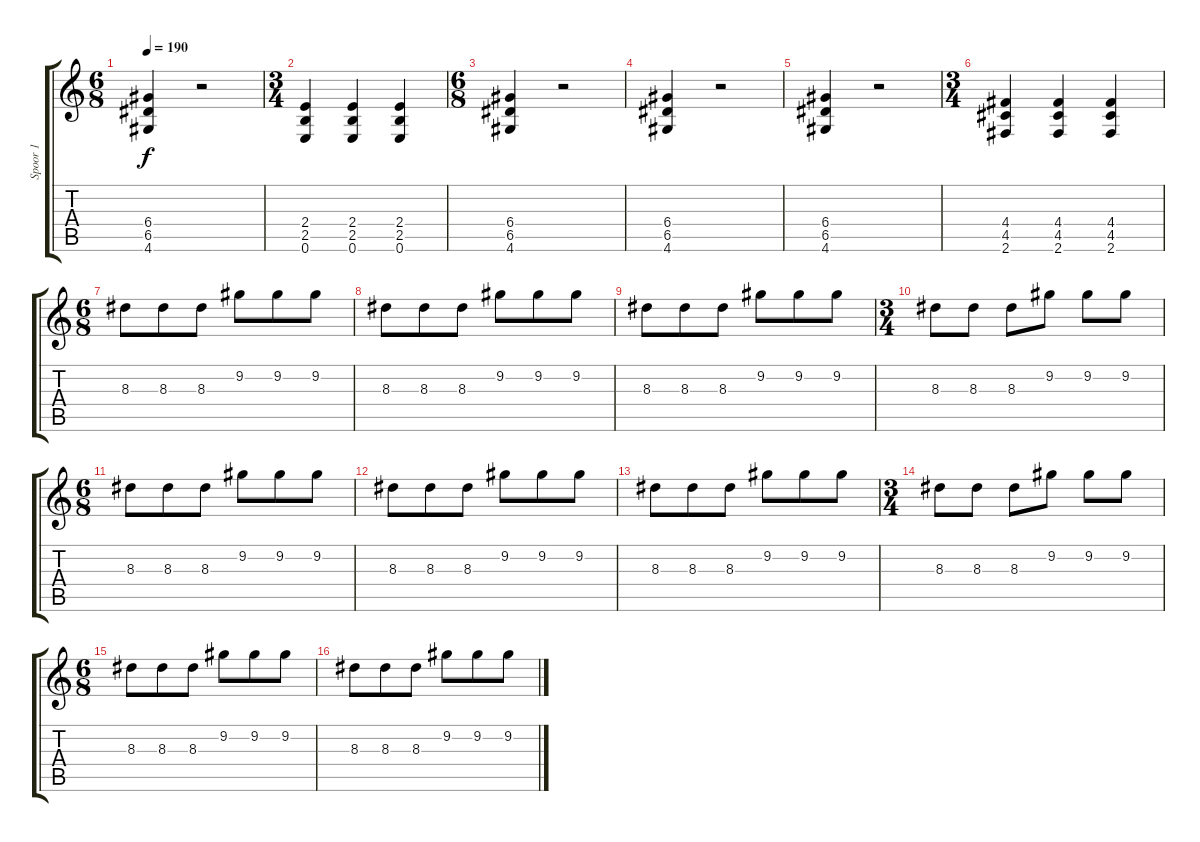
\track ("Spoor 1" "Spoor 1") {instrument overdrivenguitar}
\staff {score tabs}
\tuning (E4 B3 G3 D3 A2 E2) {hide}
\ts (6 8)
\tempo 190
\clef g2
\ks c
(6.4 6.5 4.6).4{dy f} r.2 |
\ts (3 4)
(2.4 2.5 0.6).4 (2.4 2.5 0.6).4 (2.4 2.5 0.6).4 |
\ts (6 8)
(6.4 6.5 4.6).4 r.2 |
(6.4 6.5 4.6).4 r.2 |
(6.4 6.5 4.6).4 r.2 |
\ts (3 4)
(4.4 4.5 2.6).4 (4.4 4.5 2.6).4 (4.4 4.5 2.6).4 |
\ts (6 8)
8.3.8 8.3.8 8.3.8 9.2.8 9.2.8 9.2.8 |
8.3.8 8.3.8 8.3.8 9.2.8 9.2.8 9.2.8 |
8.3.8 8.3.8 8.3.8 9.2.8 9.2.8 9.2.8 |
\ts (3 4)
8.3.8 8.3.8 8.3.8 9.2.8 9.2.8 9.2.8 |
\ts (6 8)
8.3.8 8.3.8 8.3.8 9.2.8 9.2.8 9.2.8 |
8.3.8 8.3.8 8.3.8 9.2.8 9.2.8 9.2.8 |
8.3.8 8.3.8 8.3.8 9.2.8 9.2.8 9.2.8 |
\ts (3 4)
8.3.8 8.3.8 8.3.8 9.2.8 9.2.8 9.2.8 |
\ts (6 8)
8.3.8 8.3.8 8.3.8 9.2.8 9.2.8 9.2.8 |
8.3.8 8.3.8 8.3.8 9.2.8 9.2.8 9.2.8
